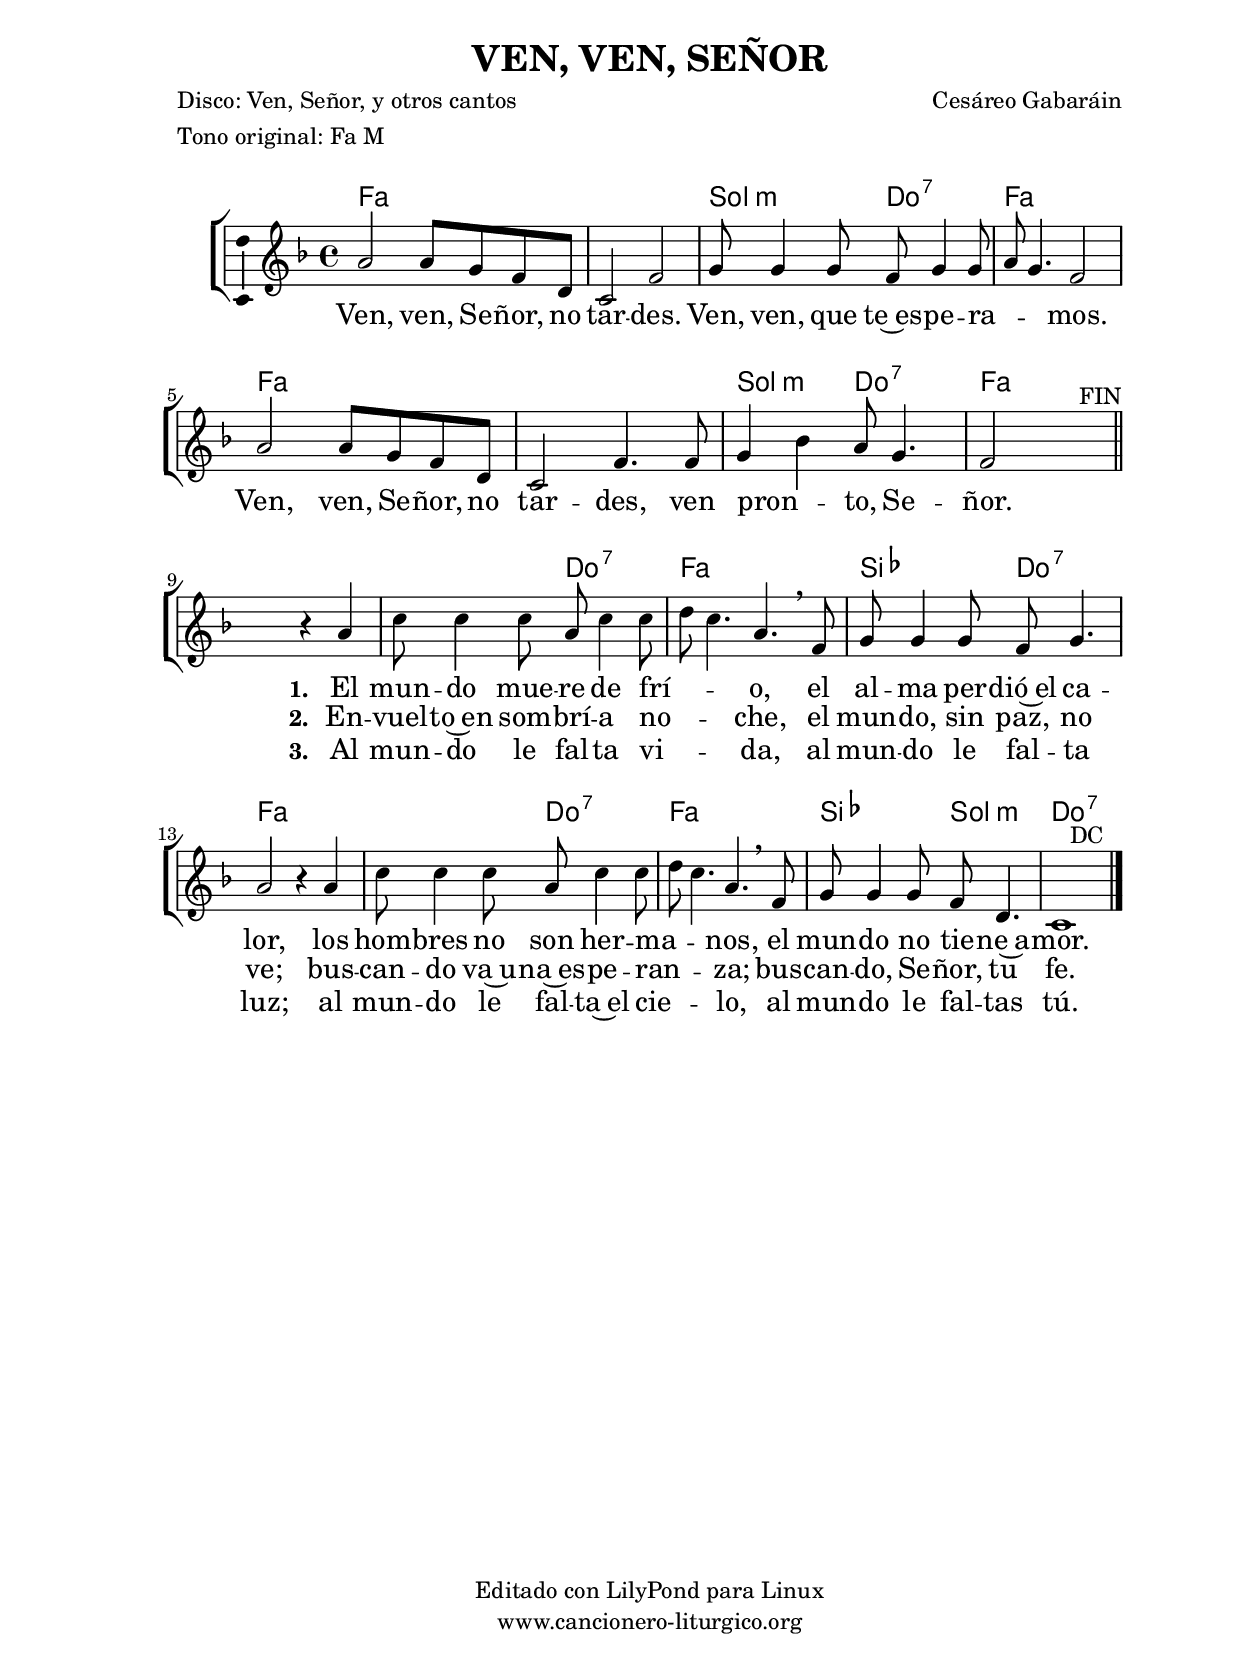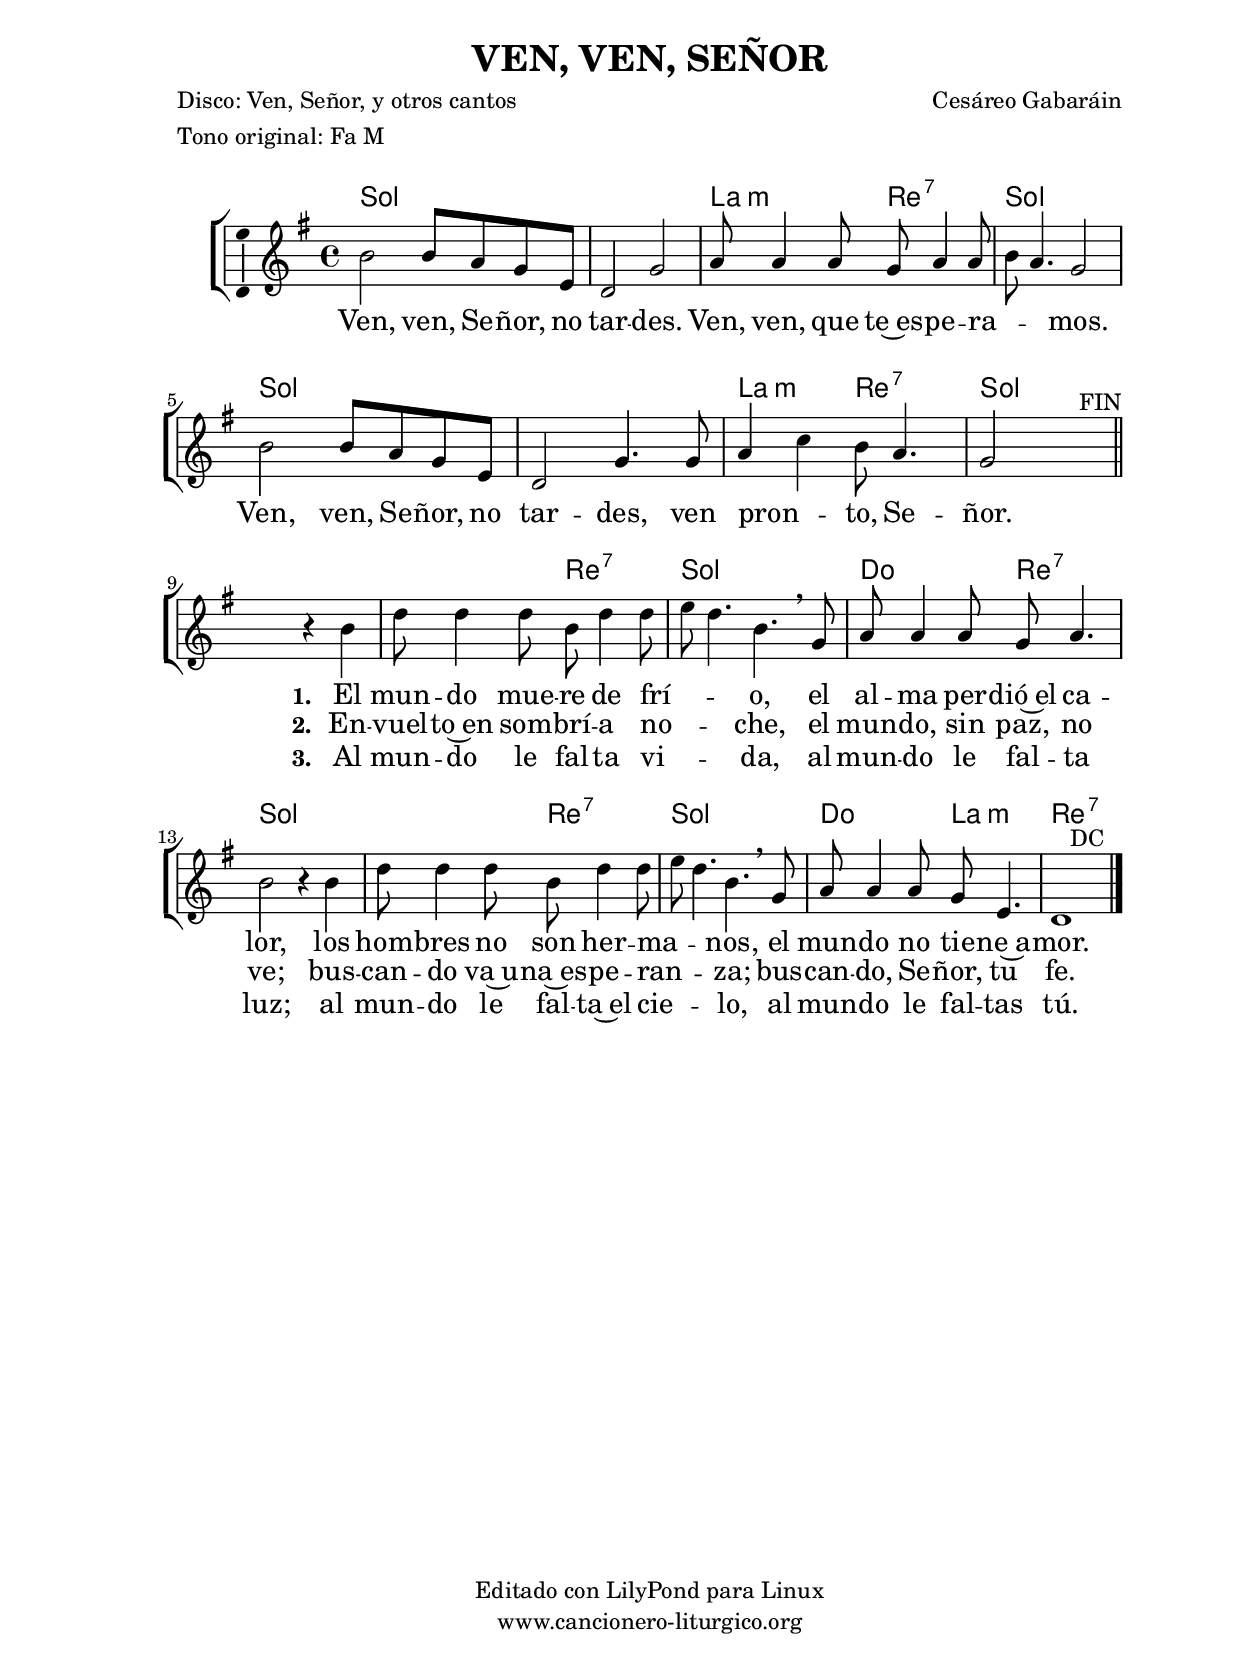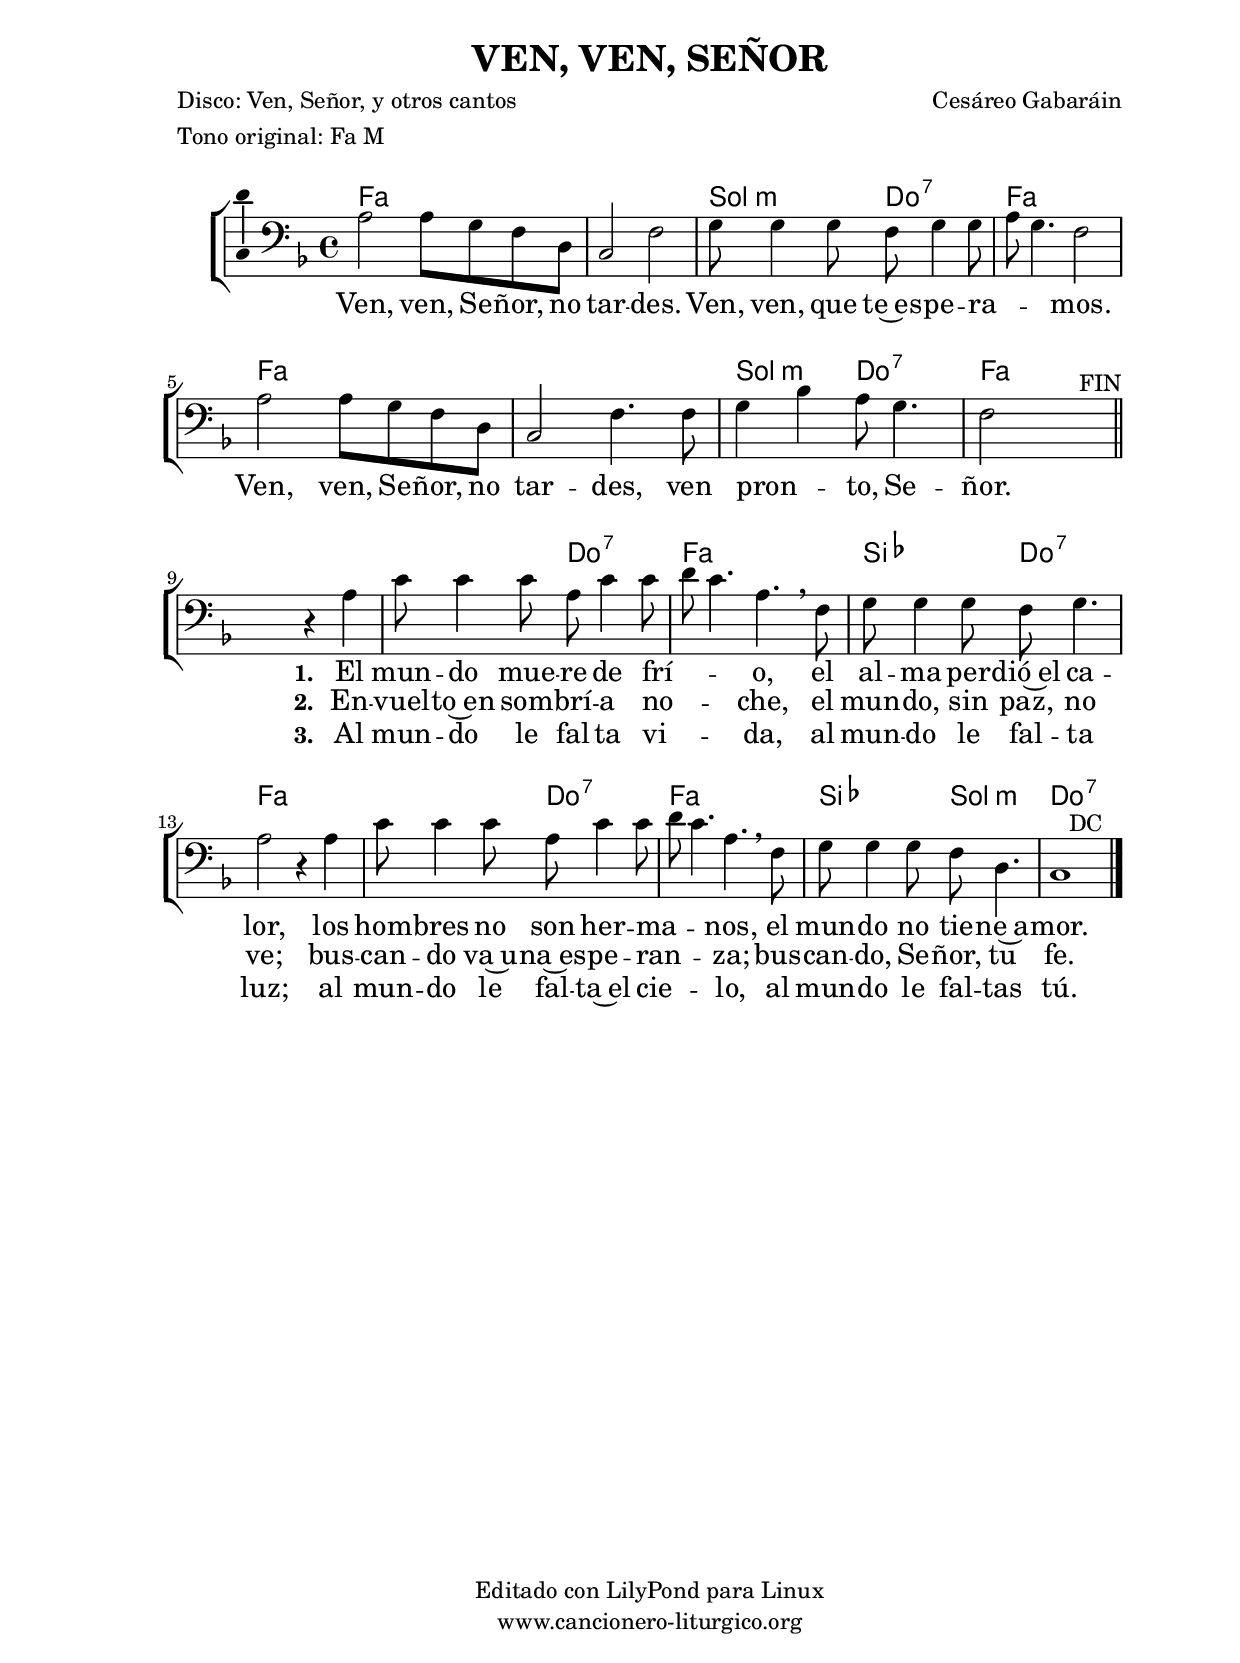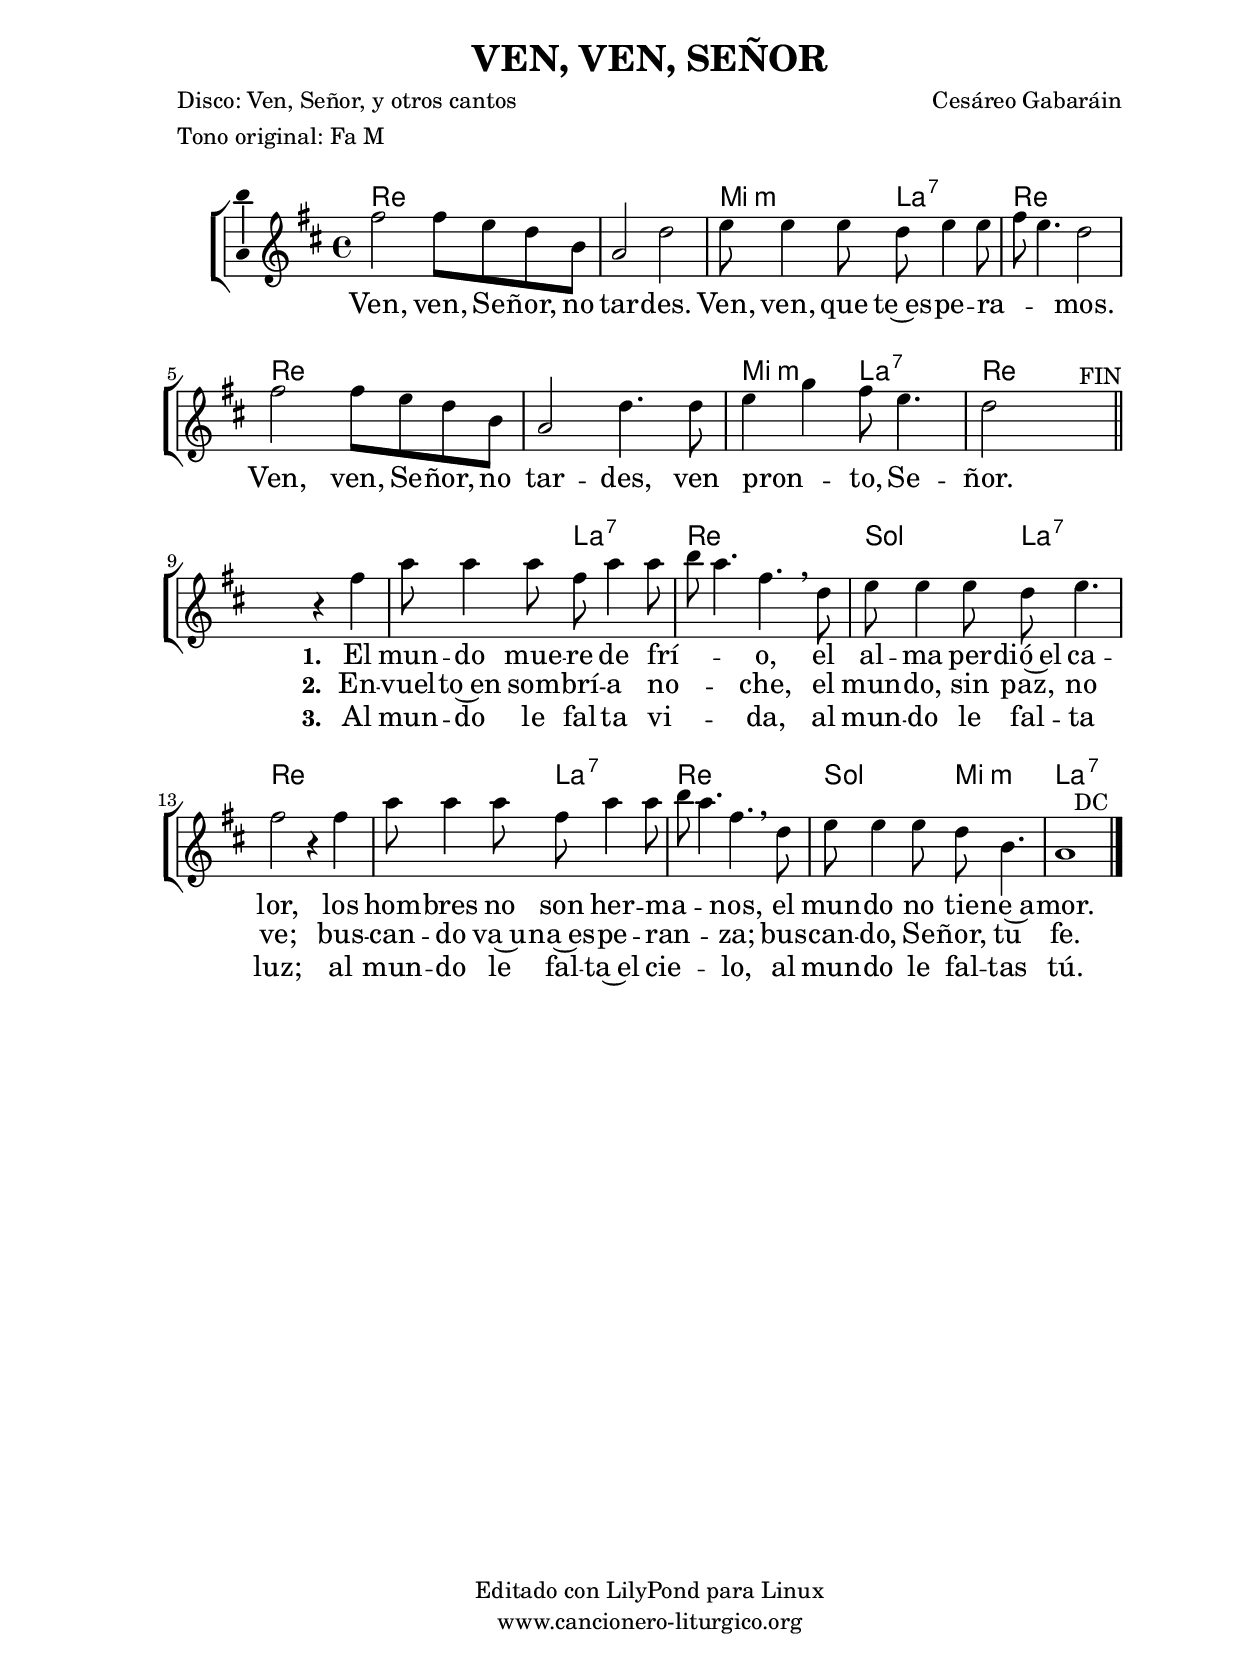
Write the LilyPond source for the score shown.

%
%para convertir .midi en .wav:
%timidity filename.midi -Ow -o finename.wav
%
%
%Para convertir de .wav a .mp3:
%lame -h -m j filename.wav
%
%
%para escuchar el midi:
%timidity nombrefichero.midi
%


%versión de lilypond para la que se ha escrito esta partitura:
\version "2.16.0"

	%Tamaño papel
	#(set-default-paper-size "a4")
	%Tamaño partitura
	#(set-global-staff-size 20)
	%No responde al pulsar sobre una nota
	#(ly:set-option 'point-and-click #f)

%parámetros del encabezamiento:
\header {
	title = "VEN, VEN, SEÑOR"
	subtitle = ""
	composer = "Cesáreo Gabaráin"
	poet = "Disco: Ven, Señor, y otros cantos"
	meter = "Tono original: Fa M"
	arranger = ""
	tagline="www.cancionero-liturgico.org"
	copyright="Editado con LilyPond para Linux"
	}

%parámetros asociados al papel:
\paper  {
	oddHeaderMarkup = \markup {\fill-line { \on-the-fly #not-first-page \fromproperty #'header:title \on-the-fly #not-first-page \fromproperty #'header:composer }}
	evenHeaderMarkup = \markup {\fill-line { \fromproperty #'header:composer \fromproperty #'header:title }}
	#(set-paper-size "a4")
	print-page-number = ##f
	first-page-number = 1
	print-first-page-number = ##f
%	head-separation = 3.0 \cm
	top-margin = 2.0 \cm
	bottom-margin = 0.5\cm
%%%	bottom-margin = -2.0\cm
	left-margin = 3.0 \cm
	line-width = 16.0 \cm 
	indent = 8\mm
	interscoreline = 2.\mm
	between-system-space = 15\mm
%	para que las partituras no llenen la hoja:
	ragged-bottom = ##t
%	idem para la última hoja:
	ragged-last-bottom = ##f
%	para que las partituras llenen el ancho del papel:
	ragged-last = ##f
	after-title-space = 2.5 \cm
%page-count=1
%system-count=8

	%Flexible Vertical Spacing
%	markup-markup-spacing =
%	#'((basic-distance . 15) (minimum-distance . 15) (padding . 3))
	markup-system-spacing =
	#'((basic-distance . 15) (minimum-distance . 15) (padding . 3))
	system-system-spacing =
	#'((basic-distance . 15) (minimum-distance . 15) (padding . 3))
	score-system-spacing =
	#'((basic-distance . 15) (minimum-distance . 15) (padding . 5))
%	top-system-spacing = % header
%	#'((basic-distance . 8) (minimum-distance . 0) (padding . 0))
%	top-markup-spacing =
%	#'((basic-distance . 20) (minimum-distance . 20) (padding . 0))
	last-bottom-spacing = % footer
	#'((basic-distance . 5) (minimum-distance . 5) (padding . 0))
%	score-markup-spacing =
%	#'((basic-distance . 16) (minimum-distance . 13) (padding . 0))

	}


%parámetros que afectan a toda la partitura:
global =  {
	%clave de sol (G):
	\clef G
	%armadura:
%%%	\transpose c c
	\key f \major
	\tempo 4=100
	\set Score.tempoHideNote = ##t
	}


acordes = {
	\italianChords
	\chordmode {
%%%	\transpose a c {

f1 s g2:m c:7 f1
f1 s g2:m c:7 f1
s1
f2 c:7 f s bes2 c:7 f s
f2 c:7 f s bes2 g:m c:7


%%%	}
	}
}

melodia = 
%%%\transpose a c
{
	\relative c''{
	\time 4/4

a2 a8 g f d
c2 f
g8 g4 g8 f g4 g8
a8 g4. f2
\break

a2 a8 g f d
c2 f4. f8
g4 bes a8 g4.
f2 s2^"   FIN"

\bar "||"
\break

s2 r4 a4
c8 c4 c8 a8 c4 c8
d8 c4. a4. \breathe f8
g8 g4 g8 f g4.
a2 r4 a4
c8 c4 c8 a8 c4 c8
d8 c4. a4. \breathe f8
g8 g4 g8 f d4.
c1^"   DC"

	\bar "|."
	}
	}


texto = \lyricmode {
Ven, ven, Se -- ñor, no tar -- des.
Ven, ven, que te~es -- pe -- ra -- _ _ mos.
Ven, ven, Se -- ñor, no tar -- des,
ven pron -- _ to, Se -- ñor.

\set stanza =#"1. " El mun -- do mue -- re de frí -- _ _ o,
el al -- ma per -- dió~el ca -- lor,
los hom -- bres no son her -- ma -- _ _ nos,
el mun -- do no tie -- ne~a -- mor.

	}

textodos = \lyricmode {
\skip1 \skip1 \skip1 \skip1 \skip1 \skip1 \skip1
\skip1 \skip1 \skip1 \skip1 \skip1 \skip1 \skip1
\skip1 \skip1 \skip1 \skip1 \skip1 \skip1 \skip1
\skip1 \skip1 \skip1 \skip1 \skip1 \skip1 \skip1
\skip1

\set stanza =#"2. " En -- vuel -- to~en som -- brí -- a no -- _ _ che,
el mun -- do, sin paz, no ve;
bus -- can -- do va~u -- na~es -- pe -- ran -- _ _ za;
bus -- can -- do, Se -- ñor, tu fe.

	}

textotres = \lyricmode {
\skip1 \skip1 \skip1 \skip1 \skip1 \skip1 \skip1
\skip1 \skip1 \skip1 \skip1 \skip1 \skip1 \skip1
\skip1 \skip1 \skip1 \skip1 \skip1 \skip1 \skip1
\skip1 \skip1 \skip1 \skip1 \skip1 \skip1 \skip1
\skip1

\set stanza =#"3. " Al mun -- do le fal -- ta vi -- _ _ da,
al mun -- do le fal -- ta luz;
al mun -- do le fal -- ta~el cie -- _ _ lo,
al mun -- do le fal -- tas tú.

	}


acordesStaff = \context ChordNames = acordesStaff <<
	\set chordChanges = ##t
	\acordes
	>>


vozStaff = \context Voice = vozStaff
\with {\consists "Ambitus_engraver"}
<<
%	\set Staff.instrumentName = ""
%	\set Staff.shortInstrumentName = ""
%	\set Staff.midiInstrument = #"clarinet"
%	\set Staff.midiInstrument = #"cello"
%	\set Staff.midiInstrument = #"flute"
	\set Staff.midiInstrument = #"electric guitar (jazz)"
%	\set Staff.midiInstrument = #"english horn"
%	\set Staff.midiInstrument = #"violin"
%	\set Staff.midiInstrument = #"glockenspiel"
	\set Staff.midiMinimumVolume = #0.7
	\set Staff.midiMaximumVolume = #0.9
	\global
	\melodia
	>>

textoStaff = \context Lyrics = textoStaff <<
	\lyricsto vozStaff \texto
	>>

textodosStaff = \context Lyrics = textodosStaff <<
	\lyricsto vozStaff \textodos
	>>

textotresStaff = \context Lyrics = textotresStaff <<
	\lyricsto vozStaff \textotres
	>>

\book {
	\score {
		\context ChoirStaff {
			\override StaffGroup.SystemStartBracket #'collapse-height = #1
			\override Score.SystemStartBar #'collapse-height = #1
			<<
			\acordesStaff
			\vozStaff
			\textoStaff
			\textodosStaff
			\textotresStaff
			>>
			}
		\layout {
	    		\context {
				\Lyrics
				\override LyricText #'font-size = #2
				}
	   		 \context {
				\Score
				\override StaffSymbol #'staff-space = #(magstep +3)
				}
			}
		}
	\score {
		\unfoldRepeats
		\context ChoirStaff {
			<<
			\acordesStaff
			\vozStaff
			>>
			}
		\midi {
	  		\context {
	  			\Score
				tempoWholesPerMinute = #(ly:make-moment 70 4)
				}
			}
		}
	}



#(define output-suffix "C")
\book {
	\score {
		\context ChoirStaff {
			\override StaffGroup.SystemStartBracket #'collapse-height = #1
			\override Score.SystemStartBar #'collapse-height = #1
\transpose c d
			<<
			\acordesStaff
			\vozStaff
			\textoStaff
			\textodosStaff
			\textotresStaff
			>>
			}
		\layout {
	    		\context {
				\Lyrics
				\override LyricText #'font-size = #2
				}
	   		 \context {
				\Score
				\override StaffSymbol #'staff-space = #(magstep +3)
				}
			}
		}
	}

#(define output-suffix "S")
\book {
	\score {
		\context ChoirStaff {
			\override StaffGroup.SystemStartBracket #'collapse-height = #1
			\override Score.SystemStartBar #'collapse-height = #1
\transpose c a
			<<
			\acordesStaff
			\vozStaff
			\textoStaff
			\textodosStaff
			\textotresStaff
			>>
			}
		\layout {
	    		\context {
				\Lyrics
				\override LyricText #'font-size = #2
				}
	   		 \context {
				\Score
				\override StaffSymbol #'staff-space = #(magstep +3)
				}
			}
		}
	}



vozStaff = \context Voice = vozStaff
\with {\consists "Ambitus_engraver"}
<<
%	\set Staff.midiInstrument = #"cello"
	\set Staff.midiMinimumVolume = #0.7
	\set Staff.midiMaximumVolume = #0.9
	\global
\clef "F"
\transpose f f,
	\melodia
	>>

#(define output-suffix "H")
\book {
	\score {
		\context ChoirStaff {
			\override StaffGroup.SystemStartBracket #'collapse-height = #1
			\override Score.SystemStartBar #'collapse-height = #1
			<<
			\acordesStaff
			\vozStaff
			\textoStaff
			\textodosStaff
			\textotresStaff
			>>
			}
		\layout {
	    		\context {
				\Lyrics
				\override LyricText #'font-size = #2
				}
	   		 \context {
				\Score
				\override StaffSymbol #'staff-space = #(magstep +3)
				}
			}
		}
	}


